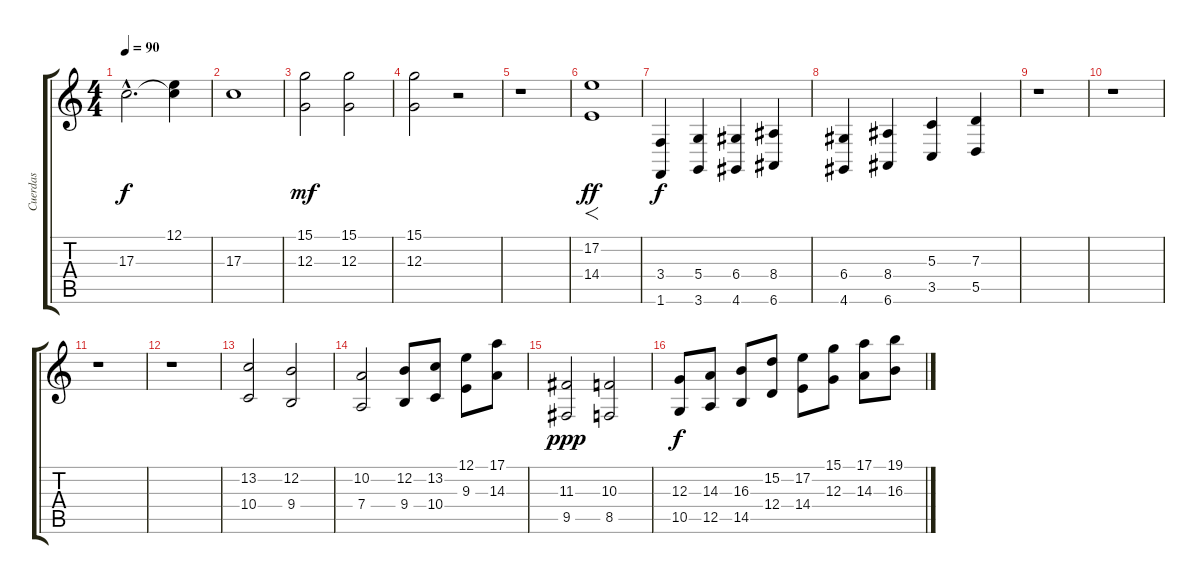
\track ("Cuerdas" "Cuerdas") {instrument violin}
\staff {score tabs}
\tuning (E4 B3 G3 D3 A2 E2) {hide}
\ts (4 4)
\tempo 90
\clef g2
\ks c
17.3{hac}.2{d dy f} (12.1 17.3{t}).4 |
17.3.1 |
(15.1 12.3).2{dy mf} (15.1 12.3).2 |
(15.1 12.3).2 r.2 |
r.1 |
(17.2 14.4).1{f dy ff} |
(3.4 1.6).4{dy f} (5.4 3.6).4 (6.4 4.6).4 (8.4 6.6).4 |
(6.4 4.6).4 (8.4 6.6).4 (5.3 3.5).4 (7.3 5.5).4 |
r.1 |
r.1 |
r.1 |
r.1 |
(13.2 10.4).2 (12.2 9.4).2 |
(10.2 7.4).2 (12.2 9.4).8 (13.2 10.4).8 (12.1 9.3).8 (17.1 14.3).8 |
(11.3 9.5).2{dy ppp} (10.3 8.5).2 |
(12.3 10.5).8{dy f} (14.3 12.5).8 (16.3 14.5).8 (15.2 12.4).8 (17.2 14.4).8 (15.1 12.3).8 (17.1 14.3).8 (19.1 16.3).8
